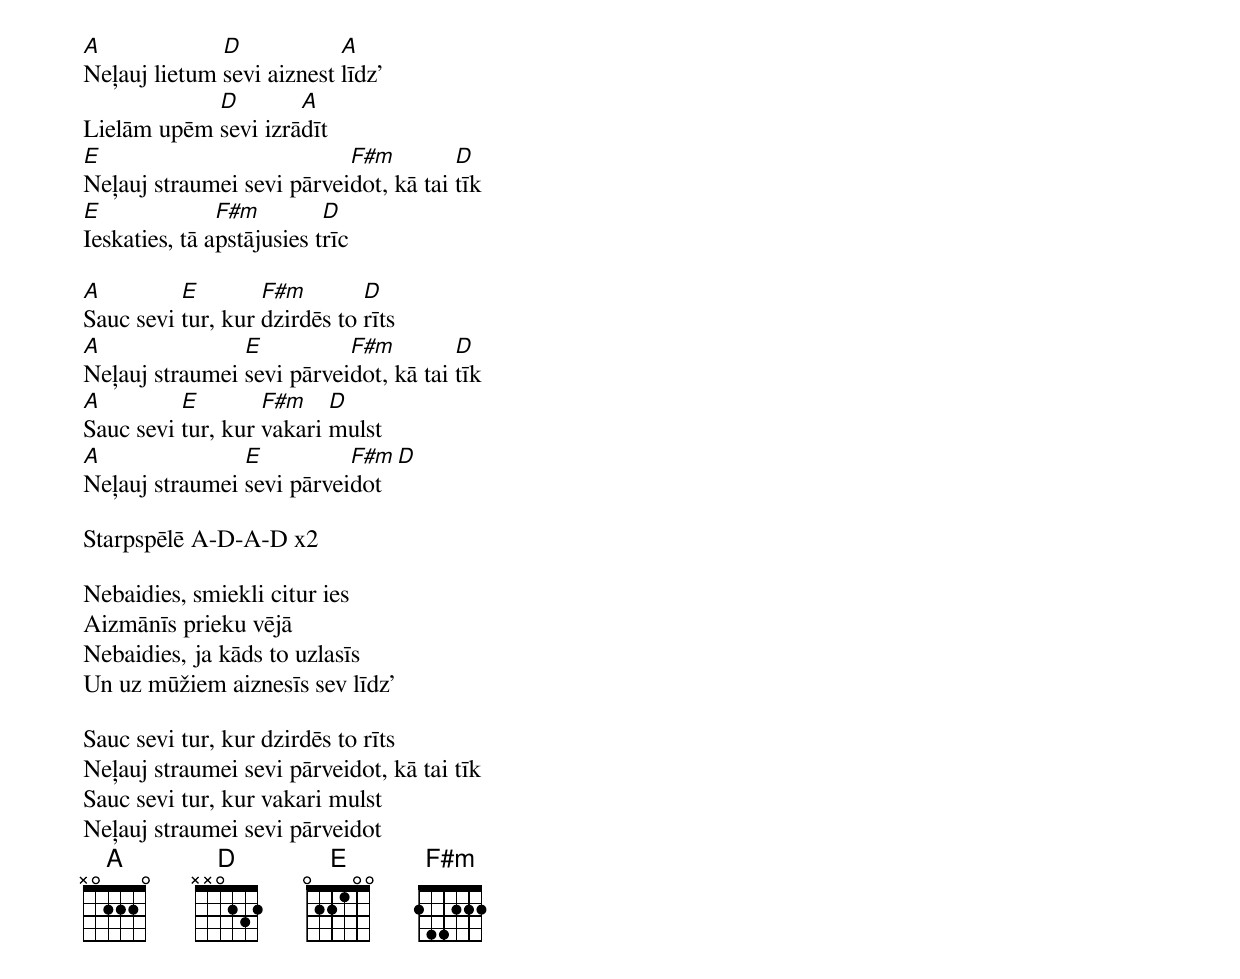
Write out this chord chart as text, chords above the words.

A             D            A
Neļauj lietum sevi aiznest līdz'
            D        A
Lielām upēm sevi izrādīt
E                          F#m         D
Neļauj straumei sevi pārveidot, kā tai tīk
E              F#m         D
Ieskaties, tā apstājusies trīc

A         E        F#m        D
Sauc sevi tur, kur dzirdēs to rīts
A               E          F#m         D
Neļauj straumei sevi pārveidot, kā tai tīk
A         E        F#m    D
Sauc sevi tur, kur vakari mulst
A               E          F#m D
Neļauj straumei sevi pārveidot

Starpspēlē A-D-A-D x2

Nebaidies, smiekli citur ies
Aizmānīs prieku vējā
Nebaidies, ja kāds to uzlasīs
Un uz mūžiem aiznesīs sev līdz'

Sauc sevi tur, kur dzirdēs to rīts
Neļauj straumei sevi pārveidot, kā tai tīk
Sauc sevi tur, kur vakari mulst
Neļauj straumei sevi pārveidot
